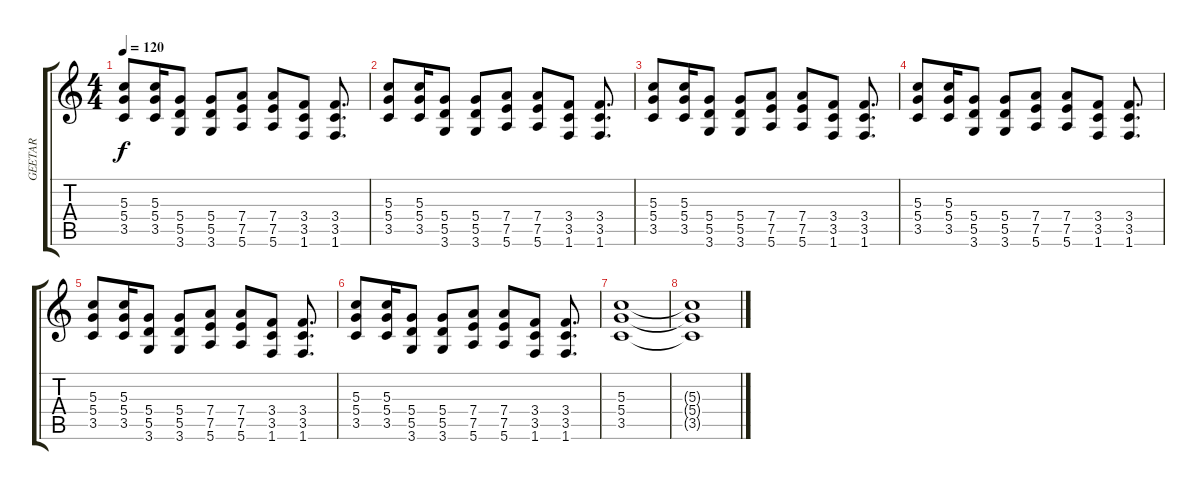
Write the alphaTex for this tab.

\track ("GEETAR" "GEETAR") {instrument distortionguitar}
\staff {score tabs}
\tuning (E4 B3 G3 D3 A2 E2) {hide}
\ts (4 4)
\tempo 120
\clef g2
\ks c
(5.3 5.4 3.5).8{dy f} (5.3 5.4 3.5).16 (5.4 5.5 3.6).8 (5.4 5.5 3.6).8 (7.4 7.5 5.6).8 (7.4 7.5 5.6).8 (3.4 3.5 1.6).8 (3.4 3.5 1.6).8{d} |
(5.3 5.4 3.5).8 (5.3 5.4 3.5).16 (5.4 5.5 3.6).8 (5.4 5.5 3.6).8 (7.4 7.5 5.6).8 (7.4 7.5 5.6).8 (3.4 3.5 1.6).8 (3.4 3.5 1.6).8{d} |
(5.3 5.4 3.5).8 (5.3 5.4 3.5).16 (5.4 5.5 3.6).8 (5.4 5.5 3.6).8 (7.4 7.5 5.6).8 (7.4 7.5 5.6).8 (3.4 3.5 1.6).8 (3.4 3.5 1.6).8{d} |
(5.3 5.4 3.5).8 (5.3 5.4 3.5).16 (5.4 5.5 3.6).8 (5.4 5.5 3.6).8 (7.4 7.5 5.6).8 (7.4 7.5 5.6).8 (3.4 3.5 1.6).8 (3.4 3.5 1.6).8{d} |
(5.3 5.4 3.5).8 (5.3 5.4 3.5).16 (5.4 5.5 3.6).8 (5.4 5.5 3.6).8 (7.4 7.5 5.6).8 (7.4 7.5 5.6).8 (3.4 3.5 1.6).8 (3.4 3.5 1.6).8{d} |
(5.3 5.4 3.5).8 (5.3 5.4 3.5).16 (5.4 5.5 3.6).8 (5.4 5.5 3.6).8 (7.4 7.5 5.6).8 (7.4 7.5 5.6).8 (3.4 3.5 1.6).8 (3.4 3.5 1.6).8{d} |
(5.3 5.4 3.5).1 |
(5.3{t} 5.4{t} 3.5{t}).1
